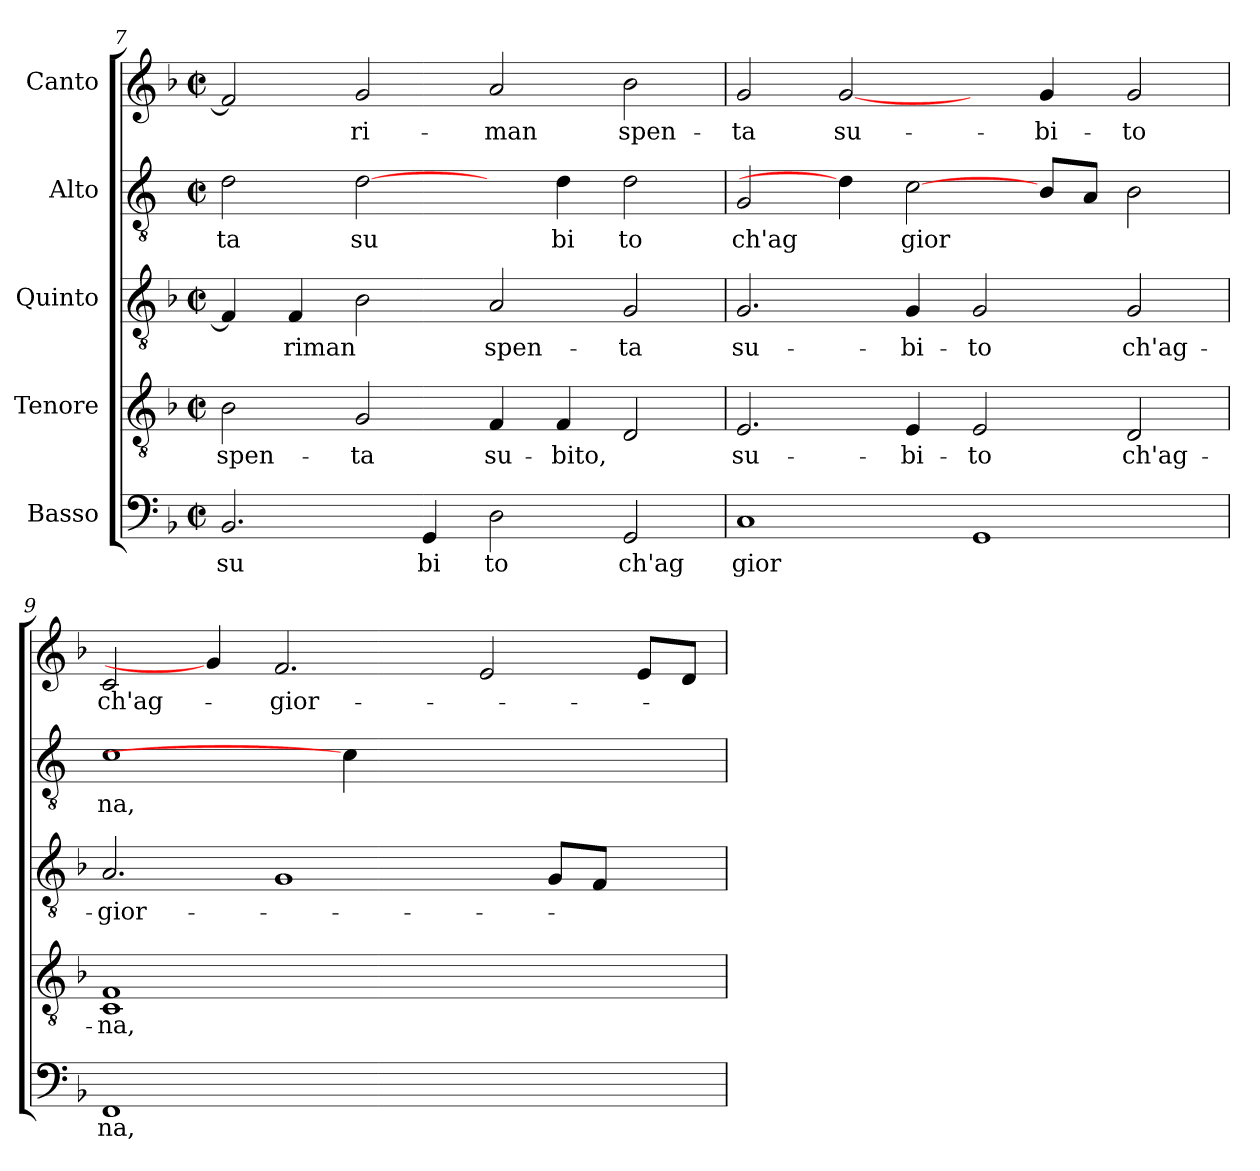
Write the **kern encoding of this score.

**kern	**text	**kern	**text	**kern	**text	**kern	**text	**kern	**text
*part5	*part5	*part4	*part4	*part3	*part3	*part2	*part2	*part1	*part1
*staff5	*staff5	*staff4	*staff4	*staff3	*staff3	*staff2	*staff2	*staff1	*staff1
*I"Basso	*	*I"Tenore	*	*I"Quinto	*	*I"Alto	*	*I"Canto	*
*clefF4	*	*clefGv2	*	*clefGv2	*	*clefGv2	*	*clefG2	*
*	*	*	*	*	*	*ITrd-3c-5	*	*	*
*k[b-]	*	*k[b-]	*	*k[b-]	*	*	*	*k[b-]	*
*F:	*	*F:	*	*F:	*	*	*	*F:	*
*M2/2	*	*M2/2	*	*M2/2	*	*M2/2	*	*M2/2	*
*met(c|)	*	*met(c|)	*	*met(c|)	*	*met(c|)	*	*met(c|)	*
=7	=7	=7	=7	=7	=7	=7	=7	=7	=7
!	!LO:LY:b:cj	!	!LO:LY:b:cj	!	!	!	!LO:LY:b:cj	!	!
2.BB-/	su	2B-\	spen-	4F/]	.	2g\	ta	2f/]	.
!	!	!	!	!	!LO:LY:b	!	!	!	!
.	.	.	.	4F/	riman	.	.	.	.
!	!	!	!LO:LY:b:cj	!	!	!	!LO:LY:b:cj	!	!LO:LY:b:cj
.	.	2G/	-ta	2B-\	.	[2g\	su	2g/	ri-
!	!LO:LY:b:cj	!	!	!	!	!	!	!	!
4GG/	bi	.	.	.	.	.	.	.	.
!	!LO:LY:b:cj	!	!LO:LY:b:cj	!	!LO:LY:b:cj	!	!	!	!LO:LY:b:cj
2D\	to	4F/	su-	2A/	spen-	4ryy	.	2a/	-man
!	!	!	!LO:LY:b	!	!	!	!LO:LY:b:cj	!	!
.	.	4F/	-bito,	.	.	4g\	bi	.	.
!	!LO:LY:b:cj	!	!	!	!LO:LY:b:cj	!	!LO:LY:b:cj	!	!LO:LY:b:cj
2GG/	ch'ag	2D/	.	2G/	-ta	2g\	to	2b-\	spen-
=8	=8	=8	=8	=8	=8	=8	=8	=8	=8
!	!LO:LY:b	!	!LO:LY:b:cj	!	!LO:LY:b:cj	!	!LO:LY:b:cj	!	!LO:LY:b:cj
1C	gior	2.E/	su-	2.G/	su-	2c/	ch'ag	2g/	-ta
!	!	!	!	!	!	!	!	!	!LO:LY:b:cj
.	.	.	.	.	.	4g\]	.	[2g/	su-
!	!	!	!LO:LY:b:cj	!	!LO:LY:b:cj	!	!LO:LY:b	!	!
.	.	4E/	-bi-	4G/	-bi-	[2f\	gior	.	.
!	!	!	!LO:LY:b:cj	!	!LO:LY:b:cj	!	!	!	!
1GG	.	2E/	-to	2G/	-to	.	.	4ryy	.
!	!	!	!	!	!	!	!	!	!LO:LY:b:cj
.	.	.	.	.	.	8e/L	.	4g/	-bi-
.	.	.	.	.	.	8d/J	.	.	.
!	!	!	!LO:LY:b:cj	!	!LO:LY:b:cj	!	!	!	!LO:LY:b:cj
.	.	2D/	ch'ag-	2G/	ch'ag-	2e\	.	2g/	-to
=9	=9	=9	=9	=9	=9	=9	=9	=9	=9
!	!LO:LY:b:cj	!	!LO:LY:b:cj	!	!LO:LY:b	!	!LO:LY:b:cj	!	!LO:LY:b:cj
1FF	na,	1F 1C	-na,	2.A/	-gior-	1f	na,	2c/	ch'ag-
.	.	.	.	.	.	.	.	4g/]	.
!	!	!	!	!	!	!	!	!	!LO:LY:b
.	.	.	.	1G	.	.	.	2.f/	-gior-
1ryy	.	1ryy	.	.	.	4f\]	.	.	.
.	.	.	.	.	.	1ryy	.	.	.
.	.	.	.	.	.	.	.	2e/	.
.	.	.	.	8G/L	.	.	.	.	.
.	.	.	.	8F/J	.	.	.	.	.
4ryy	.	4ryy	.	4ryy	.	.	.	8e/L	.
.	.	.	.	.	.	.	.	8d/J	.
=	=	=	=	=	=	=	=	=	=
*-	*-	*-	*-	*-	*-	*-	*-	*-	*-
